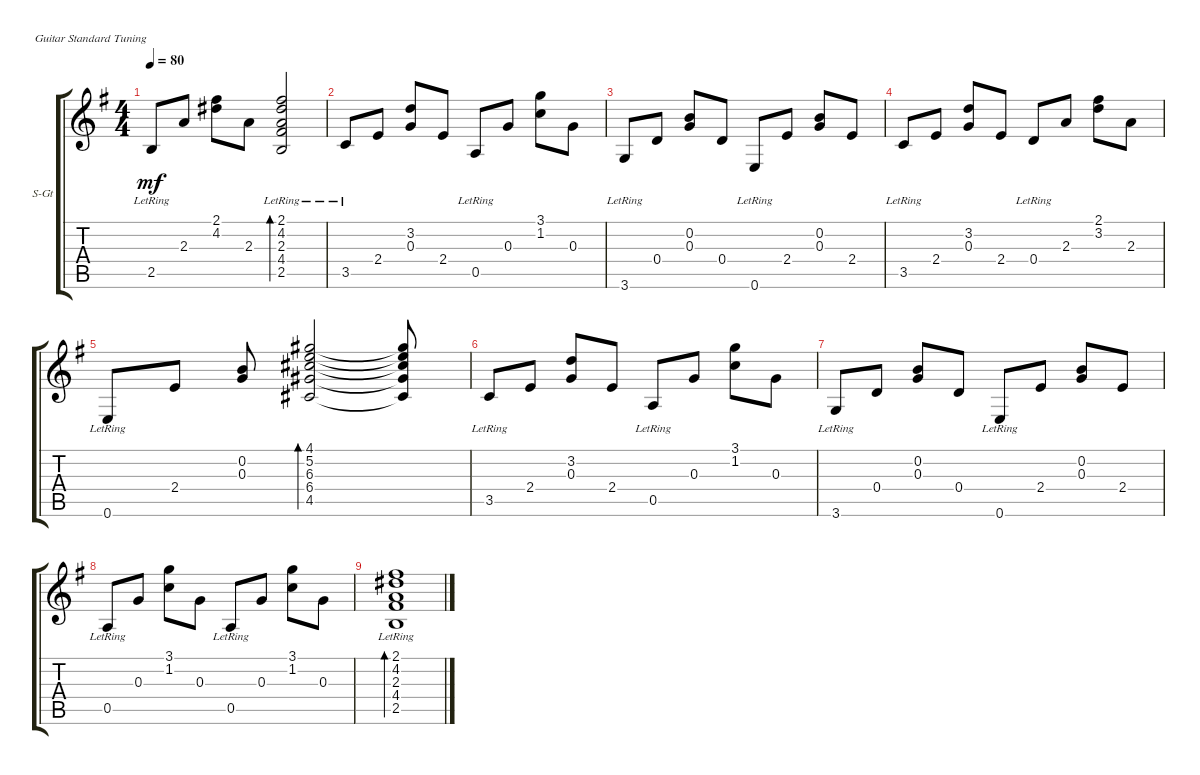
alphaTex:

\defaultSystemsLayout 4
\bracketExtendMode groupsimilarinstruments
\firstSystemTrackNameOrientation horizontal
\otherSystemsTrackNameOrientation horizontal
\track ("Steel Guitar" "S-Gt") {instrument acousticguitarsteel}
\staff {score tabs}
\tuning (E4 B3 G3 D3 A2 E2)
\ts (4 4)
\tempo 80
\clef g2
\ks eminor
2.5{lr}.8{dy mf} 2.3.8 (4.2 2.1).8 2.3.8 (2.5{lr} 4.4 2.3 4.2 2.1).2{bd 30} |
3.5{lr}.8 2.4.8 (0.3 3.2).8 2.4.8 0.5{lr}.8 0.3.8 (1.2 3.1).8 0.3.8 |
3.6{lr}.8 0.4.8 (0.3 0.2).8 0.4.8 0.6{lr}.8 2.4.8 (0.3 0.2).8 2.4.8 |
3.5{lr}.8 2.4.8 (0.3 3.2).8 2.4.8 0.4{lr}.8 2.3.8 (3.2 2.1).8 2.3.8 |
0.6{lr}.8 2.4.8 (0.3 0.2).8 (4.5 6.4 6.3 5.2 4.1).2{bd 30} (4.5{t} 6.4{t} 6.3{t} 5.2{t} 4.1{t}).8 |
3.5{lr}.8 2.4.8 (0.3 3.2).8 2.4.8 0.5{lr}.8 0.3.8 (1.2 3.1).8 0.3.8 |
3.6{lr}.8 0.4.8 (0.3 0.2).8 0.4.8 0.6{lr}.8 2.4.8 (0.3 0.2).8 2.4.8 |
0.5{lr}.8 0.3.8 (1.2 3.1).8 0.3.8 0.5{lr}.8 0.3.8 (1.2 3.1).8 0.3.8 |
(2.5{lr} 4.4 2.3 4.2 2.1).1{bd 30}
